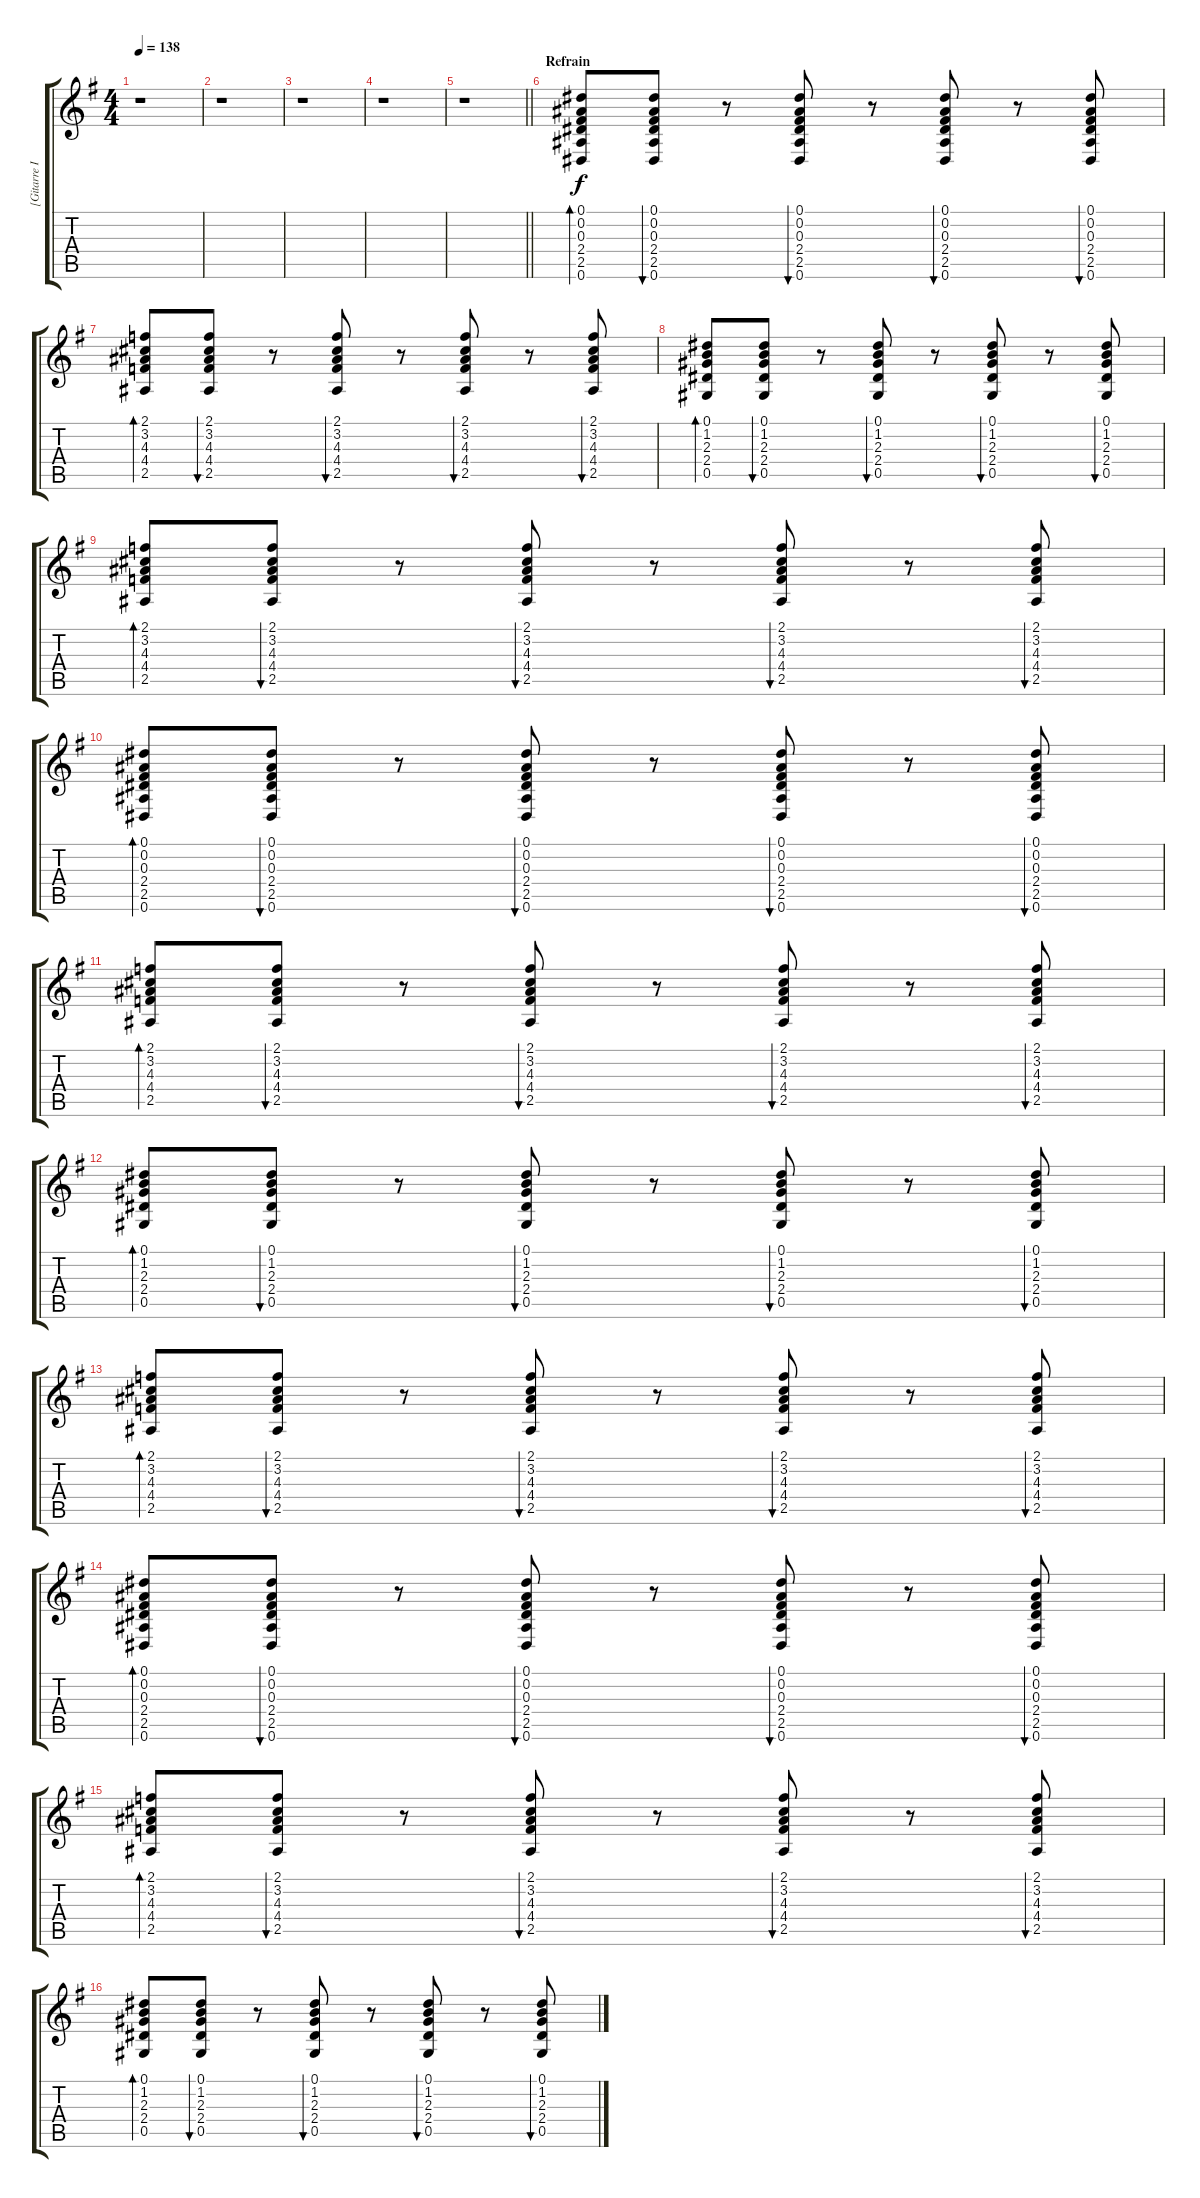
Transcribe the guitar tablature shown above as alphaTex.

\track ("[Gitarre III]" "[Gitarre I") {instrument acousticguitarsteel}
\staff {score tabs}
\tuning (Eb4 Bb3 Gb3 Db3 Ab2 Eb2) {hide}
\ts (4 4)
\tempo 138
\clef g2
\ks eminor
r.1{dy f} |
r.1 |
r.1 |
r.1 |
\barLineRight lightlight
r.1 |
\section ("" "Refrain")
(0.1 0.2 0.3 2.4 2.5 0.6).8{bd 120} (0.1 0.2 0.3 2.4 2.5 0.6).8{bu 120} r.8 (0.1 0.2 0.3 2.4 2.5 0.6).8{bu 120} r.8 (0.1 0.2 0.3 2.4 2.5 0.6).8{bu 120} r.8 (0.1 0.2 0.3 2.4 2.5 0.6).8{bu 120} |
(2.1 3.2 4.3 4.4 2.5).8{bd 120} (2.1 3.2 4.3 4.4 2.5).8{bu 120} r.8 (2.1 3.2 4.3 4.4 2.5).8{bu 120} r.8 (2.1 3.2 4.3 4.4 2.5).8{bu 120} r.8 (2.1 3.2 4.3 4.4 2.5).8{bu 120} |
(0.1 1.2 2.3 2.4 0.5).8{bd 120} (0.1 1.2 2.3 2.4 0.5).8{bu 120} r.8 (0.1 1.2 2.3 2.4 0.5).8{bu 120} r.8 (0.1 1.2 2.3 2.4 0.5).8{bu 120} r.8 (0.1 1.2 2.3 2.4 0.5).8{bu 120} |
(2.1 3.2 4.3 4.4 2.5).8{bd 120} (2.1 3.2 4.3 4.4 2.5).8{bu 120} r.8 (2.1 3.2 4.3 4.4 2.5).8{bu 120} r.8 (2.1 3.2 4.3 4.4 2.5).8{bu 120} r.8 (2.1 3.2 4.3 4.4 2.5).8{bu 120} |
(0.1 0.2 0.3 2.4 2.5 0.6).8{bd 120} (0.1 0.2 0.3 2.4 2.5 0.6).8{bu 120} r.8 (0.1 0.2 0.3 2.4 2.5 0.6).8{bu 120} r.8 (0.1 0.2 0.3 2.4 2.5 0.6).8{bu 120} r.8 (0.1 0.2 0.3 2.4 2.5 0.6).8{bu 120} |
(2.1 3.2 4.3 4.4 2.5).8{bd 120} (2.1 3.2 4.3 4.4 2.5).8{bu 120} r.8 (2.1 3.2 4.3 4.4 2.5).8{bu 120} r.8 (2.1 3.2 4.3 4.4 2.5).8{bu 120} r.8 (2.1 3.2 4.3 4.4 2.5).8{bu 120} |
(0.1 1.2 2.3 2.4 0.5).8{bd 120} (0.1 1.2 2.3 2.4 0.5).8{bu 120} r.8 (0.1 1.2 2.3 2.4 0.5).8{bu 120} r.8 (0.1 1.2 2.3 2.4 0.5).8{bu 120} r.8 (0.1 1.2 2.3 2.4 0.5).8{bu 120} |
(2.1 3.2 4.3 4.4 2.5).8{bd 120} (2.1 3.2 4.3 4.4 2.5).8{bu 120} r.8 (2.1 3.2 4.3 4.4 2.5).8{bu 120} r.8 (2.1 3.2 4.3 4.4 2.5).8{bu 120} r.8 (2.1 3.2 4.3 4.4 2.5).8{bu 120} |
(0.1 0.2 0.3 2.4 2.5 0.6).8{bd 120} (0.1 0.2 0.3 2.4 2.5 0.6).8{bu 120} r.8 (0.1 0.2 0.3 2.4 2.5 0.6).8{bu 120} r.8 (0.1 0.2 0.3 2.4 2.5 0.6).8{bu 120} r.8 (0.1 0.2 0.3 2.4 2.5 0.6).8{bu 120} |
(2.1 3.2 4.3 4.4 2.5).8{bd 120} (2.1 3.2 4.3 4.4 2.5).8{bu 120} r.8 (2.1 3.2 4.3 4.4 2.5).8{bu 120} r.8 (2.1 3.2 4.3 4.4 2.5).8{bu 120} r.8 (2.1 3.2 4.3 4.4 2.5).8{bu 120} |
(0.1 1.2 2.3 2.4 0.5).8{bd 120} (0.1 1.2 2.3 2.4 0.5).8{bu 120} r.8 (0.1 1.2 2.3 2.4 0.5).8{bu 120} r.8 (0.1 1.2 2.3 2.4 0.5).8{bu 120} r.8 (0.1 1.2 2.3 2.4 0.5).8{bu 120}
